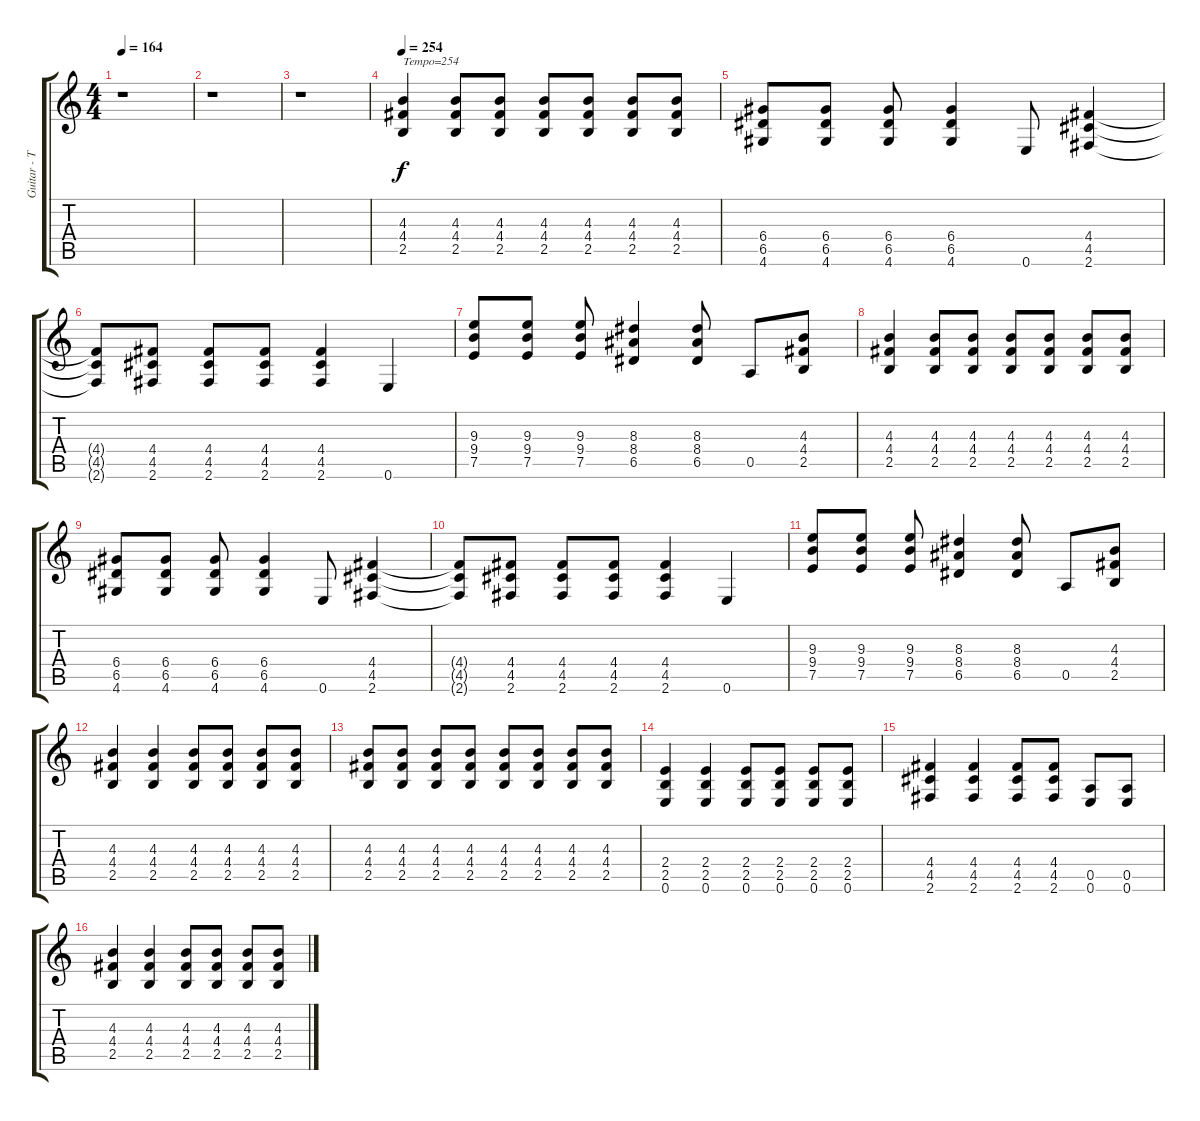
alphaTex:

\track ("Guitar - Tom Mattew Delonge" "Guitar - T") {instrument distortionguitar}
\staff {score tabs}
\tuning (E4 B3 G3 D3 A2 E2) {hide}
\ts (4 4)
\tempo 164
\clef g2
\ks c
r.1{dy f} |
r.1 |
r.1 |
\tempo 254
(4.3 4.4 2.5).4{txt "Tempo=254" instrument distortionguitar} (4.3 4.4 2.5).8 (4.3 4.4 2.5).8 (4.3 4.4 2.5).8 (4.3 4.4 2.5).8 (4.3 4.4 2.5).8 (4.3 4.4 2.5).8 |
(6.4 6.5 4.6).8 (6.4 6.5 4.6).8 (6.4 6.5 4.6).8 (6.4 6.5 4.6).4 0.6.8 (4.4 4.5 2.6).4 |
(4.4{t} 4.5{t} 2.6{t}).8 (4.4 4.5 2.6).8 (4.4 4.5 2.6).8 (4.4 4.5 2.6).8 (4.4 4.5 2.6).4 0.6.4 |
(9.3 9.4 7.5).8 (9.3 9.4 7.5).8 (9.3 9.4 7.5).8 (8.3 8.4 6.5).4 (8.3 8.4 6.5).8 0.5.8 (4.3 4.4 2.5).8 |
(4.3 4.4 2.5).4 (4.3 4.4 2.5).8 (4.3 4.4 2.5).8 (4.3 4.4 2.5).8 (4.3 4.4 2.5).8 (4.3 4.4 2.5).8 (4.3 4.4 2.5).8 |
(6.4 6.5 4.6).8 (6.4 6.5 4.6).8 (6.4 6.5 4.6).8 (6.4 6.5 4.6).4 0.6.8 (4.4 4.5 2.6).4 |
(4.4{t} 4.5{t} 2.6{t}).8 (4.4 4.5 2.6).8 (4.4 4.5 2.6).8 (4.4 4.5 2.6).8 (4.4 4.5 2.6).4 0.6.4 |
(9.3 9.4 7.5).8 (9.3 9.4 7.5).8 (9.3 9.4 7.5).8 (8.3 8.4 6.5).4 (8.3 8.4 6.5).8 0.5.8 (4.3 4.4 2.5).8 |
(4.3 4.4 2.5).4 (4.3 4.4 2.5).4 (4.3 4.4 2.5).8 (4.3 4.4 2.5).8 (4.3 4.4 2.5).8 (4.3 4.4 2.5).8 |
(4.3 4.4 2.5).8 (4.3 4.4 2.5).8 (4.3 4.4 2.5).8 (4.3 4.4 2.5).8 (4.3 4.4 2.5).8 (4.3 4.4 2.5).8 (4.3 4.4 2.5).8 (4.3 4.4 2.5).8 |
(2.4 2.5 0.6).4 (2.4 2.5 0.6).4 (2.4 2.5 0.6).8 (2.4 2.5 0.6).8 (2.4 2.5 0.6).8 (2.4 2.5 0.6).8 |
(4.4 4.5 2.6).4 (4.4 4.5 2.6).4 (4.4 4.5 2.6).8 (4.4 4.5 2.6).8 (0.5 0.6).8 (0.5 0.6).8 |
(4.3 4.4 2.5).4 (4.3 4.4 2.5).4 (4.3 4.4 2.5).8 (4.3 4.4 2.5).8 (4.3 4.4 2.5).8 (4.3 4.4 2.5).8
